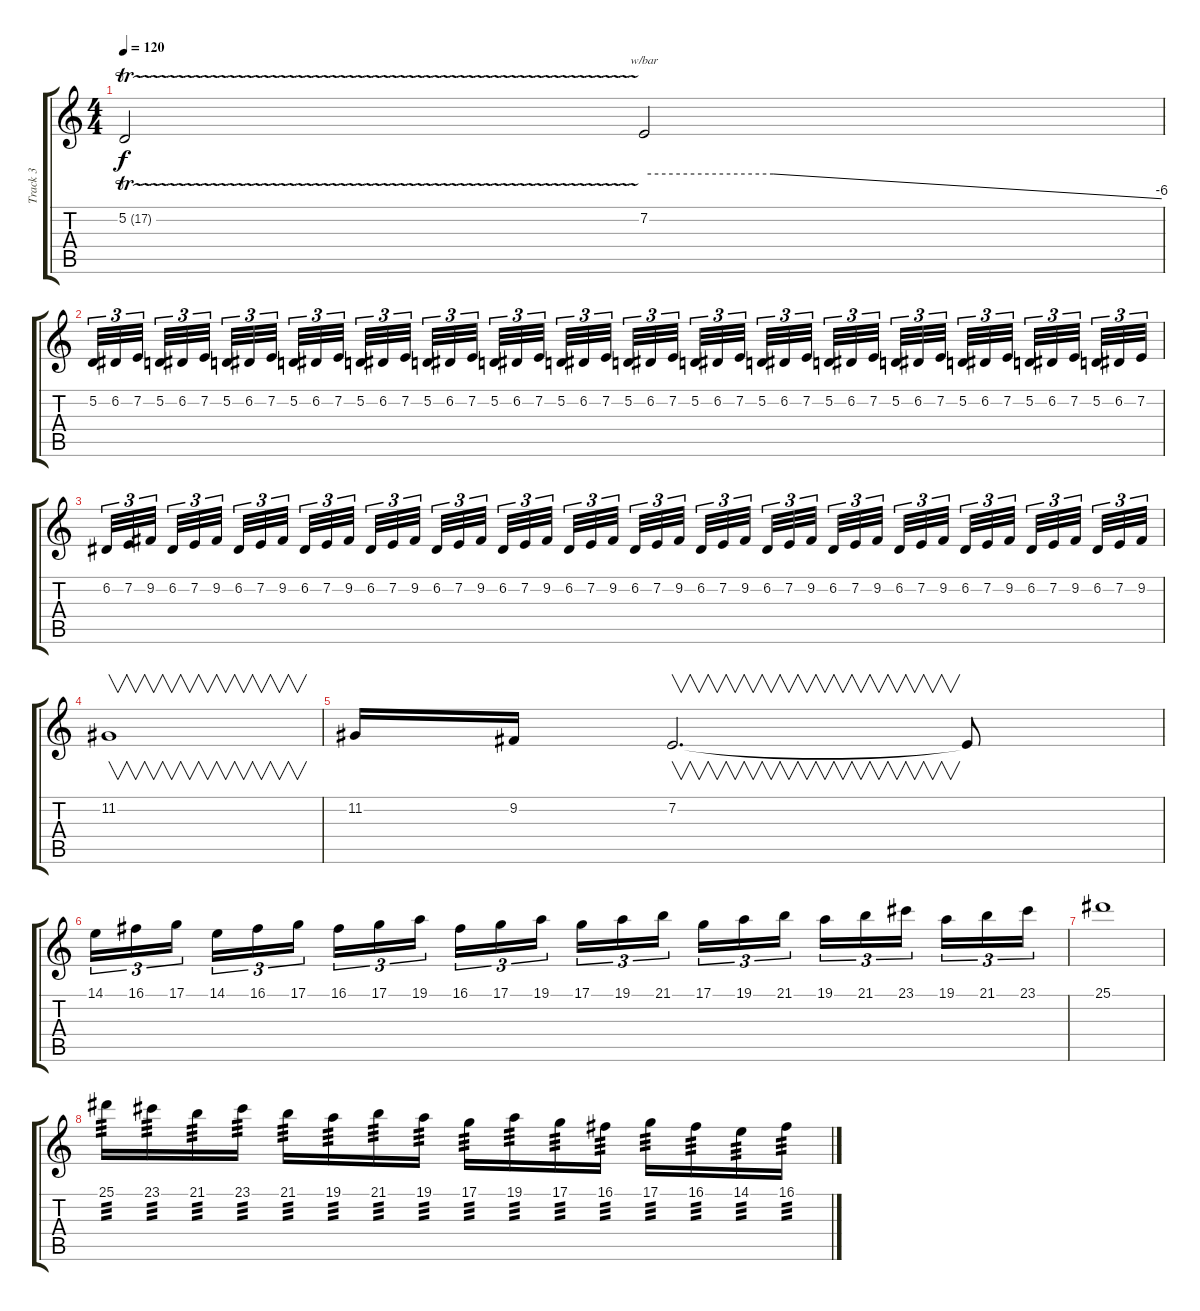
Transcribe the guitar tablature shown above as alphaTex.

\track ("Track 3" "Track 3") {instrument lead2sawtooth}
\staff {score tabs}
\tuning (D4 A3 F3 C3 G2 C2) {hide}
\ts (4 4)
\tempo 120
\clef g2
\ks c
5.2{tr (17 64)}.2{dy f} 7.2.2{tbe (custom default 0 0 15 0 60 -24)} |
5.2.32{tu (3 2)} 6.2.32{tu (3 2)} 7.2.32{tu (3 2) beam splitsecondary} 5.2.32{tu (3 2)} 6.2.32{tu (3 2)} 7.2.32{tu (3 2) beam splitsecondary} 5.2.32{tu (3 2)} 6.2.32{tu (3 2)} 7.2.32{tu (3 2) beam splitsecondary} 5.2.32{tu (3 2)} 6.2.32{tu (3 2)} 7.2.32{tu (3 2)} 5.2.32{tu (3 2)} 6.2.32{tu (3 2)} 7.2.32{tu (3 2) beam splitsecondary} 5.2.32{tu (3 2)} 6.2.32{tu (3 2)} 7.2.32{tu (3 2) beam splitsecondary} 5.2.32{tu (3 2)} 6.2.32{tu (3 2)} 7.2.32{tu (3 2) beam splitsecondary} 5.2.32{tu (3 2)} 6.2.32{tu (3 2)} 7.2.32{tu (3 2)} 5.2.32{tu (3 2)} 6.2.32{tu (3 2)} 7.2.32{tu (3 2) beam splitsecondary} 5.2.32{tu (3 2)} 6.2.32{tu (3 2)} 7.2.32{tu (3 2) beam splitsecondary} 5.2.32{tu (3 2)} 6.2.32{tu (3 2)} 7.2.32{tu (3 2) beam splitsecondary} 5.2.32{tu (3 2)} 6.2.32{tu (3 2)} 7.2.32{tu (3 2)} 5.2.32{tu (3 2)} 6.2.32{tu (3 2)} 7.2.32{tu (3 2) beam splitsecondary} 5.2.32{tu (3 2)} 6.2.32{tu (3 2)} 7.2.32{tu (3 2) beam splitsecondary} 5.2.32{tu (3 2)} 6.2.32{tu (3 2)} 7.2.32{tu (3 2) beam splitsecondary} 5.2.32{tu (3 2)} 6.2.32{tu (3 2)} 7.2.32{tu (3 2)} |
6.2.32{tu (3 2)} 7.2.32{tu (3 2)} 9.2.32{tu (3 2) beam splitsecondary} 6.2.32{tu (3 2)} 7.2.32{tu (3 2)} 9.2.32{tu (3 2) beam splitsecondary} 6.2.32{tu (3 2)} 7.2.32{tu (3 2)} 9.2.32{tu (3 2) beam splitsecondary} 6.2.32{tu (3 2)} 7.2.32{tu (3 2)} 9.2.32{tu (3 2)} 6.2.32{tu (3 2)} 7.2.32{tu (3 2)} 9.2.32{tu (3 2) beam splitsecondary} 6.2.32{tu (3 2)} 7.2.32{tu (3 2)} 9.2.32{tu (3 2) beam splitsecondary} 6.2.32{tu (3 2)} 7.2.32{tu (3 2)} 9.2.32{tu (3 2) beam splitsecondary} 6.2.32{tu (3 2)} 7.2.32{tu (3 2)} 9.2.32{tu (3 2)} 6.2.32{tu (3 2)} 7.2.32{tu (3 2)} 9.2.32{tu (3 2) beam splitsecondary} 6.2.32{tu (3 2)} 7.2.32{tu (3 2)} 9.2.32{tu (3 2) beam splitsecondary} 6.2.32{tu (3 2)} 7.2.32{tu (3 2)} 9.2.32{tu (3 2) beam splitsecondary} 6.2.32{tu (3 2)} 7.2.32{tu (3 2)} 9.2.32{tu (3 2)} 6.2.32{tu (3 2)} 7.2.32{tu (3 2)} 9.2.32{tu (3 2) beam splitsecondary} 6.2.32{tu (3 2)} 7.2.32{tu (3 2)} 9.2.32{tu (3 2) beam splitsecondary} 6.2.32{tu (3 2)} 7.2.32{tu (3 2)} 9.2.32{tu (3 2) beam splitsecondary} 6.2.32{tu (3 2)} 7.2.32{tu (3 2)} 9.2.32{tu (3 2)} |
11.2.1{v} |
11.2.16 9.2.16 7.2.2{v d} 7.2{t}.8 |
14.1.16{tu (3 2)} 16.1.16{tu (3 2)} 17.1.16{tu (3 2) beam splitsecondary} 14.1.16{tu (3 2)} 16.1.16{tu (3 2)} 17.1.16{tu (3 2)} 16.1.16{tu (3 2)} 17.1.16{tu (3 2)} 19.1.16{tu (3 2) beam splitsecondary} 16.1.16{tu (3 2)} 17.1.16{tu (3 2)} 19.1.16{tu (3 2)} 17.1.16{tu (3 2)} 19.1.16{tu (3 2)} 21.1.16{tu (3 2) beam splitsecondary} 17.1.16{tu (3 2)} 19.1.16{tu (3 2)} 21.1.16{tu (3 2)} 19.1.16{tu (3 2)} 21.1.16{tu (3 2)} 23.1.16{tu (3 2) beam splitsecondary} 19.1.16{tu (3 2)} 21.1.16{tu (3 2)} 23.1.16{tu (3 2)} |
25.1.1 |
25.1.16{tp 3} 23.1.16{tp 3} 21.1.16{tp 3} 23.1.16{tp 3} 21.1.16{tp 3} 19.1.16{tp 3} 21.1.16{tp 3} 19.1.16{tp 3} 17.1.16{tp 3} 19.1.16{tp 3} 17.1.16{tp 3} 16.1.16{tp 3} 17.1.16{tp 3} 16.1.16{tp 3} 14.1.16{tp 3} 16.1.16{tp 3}
